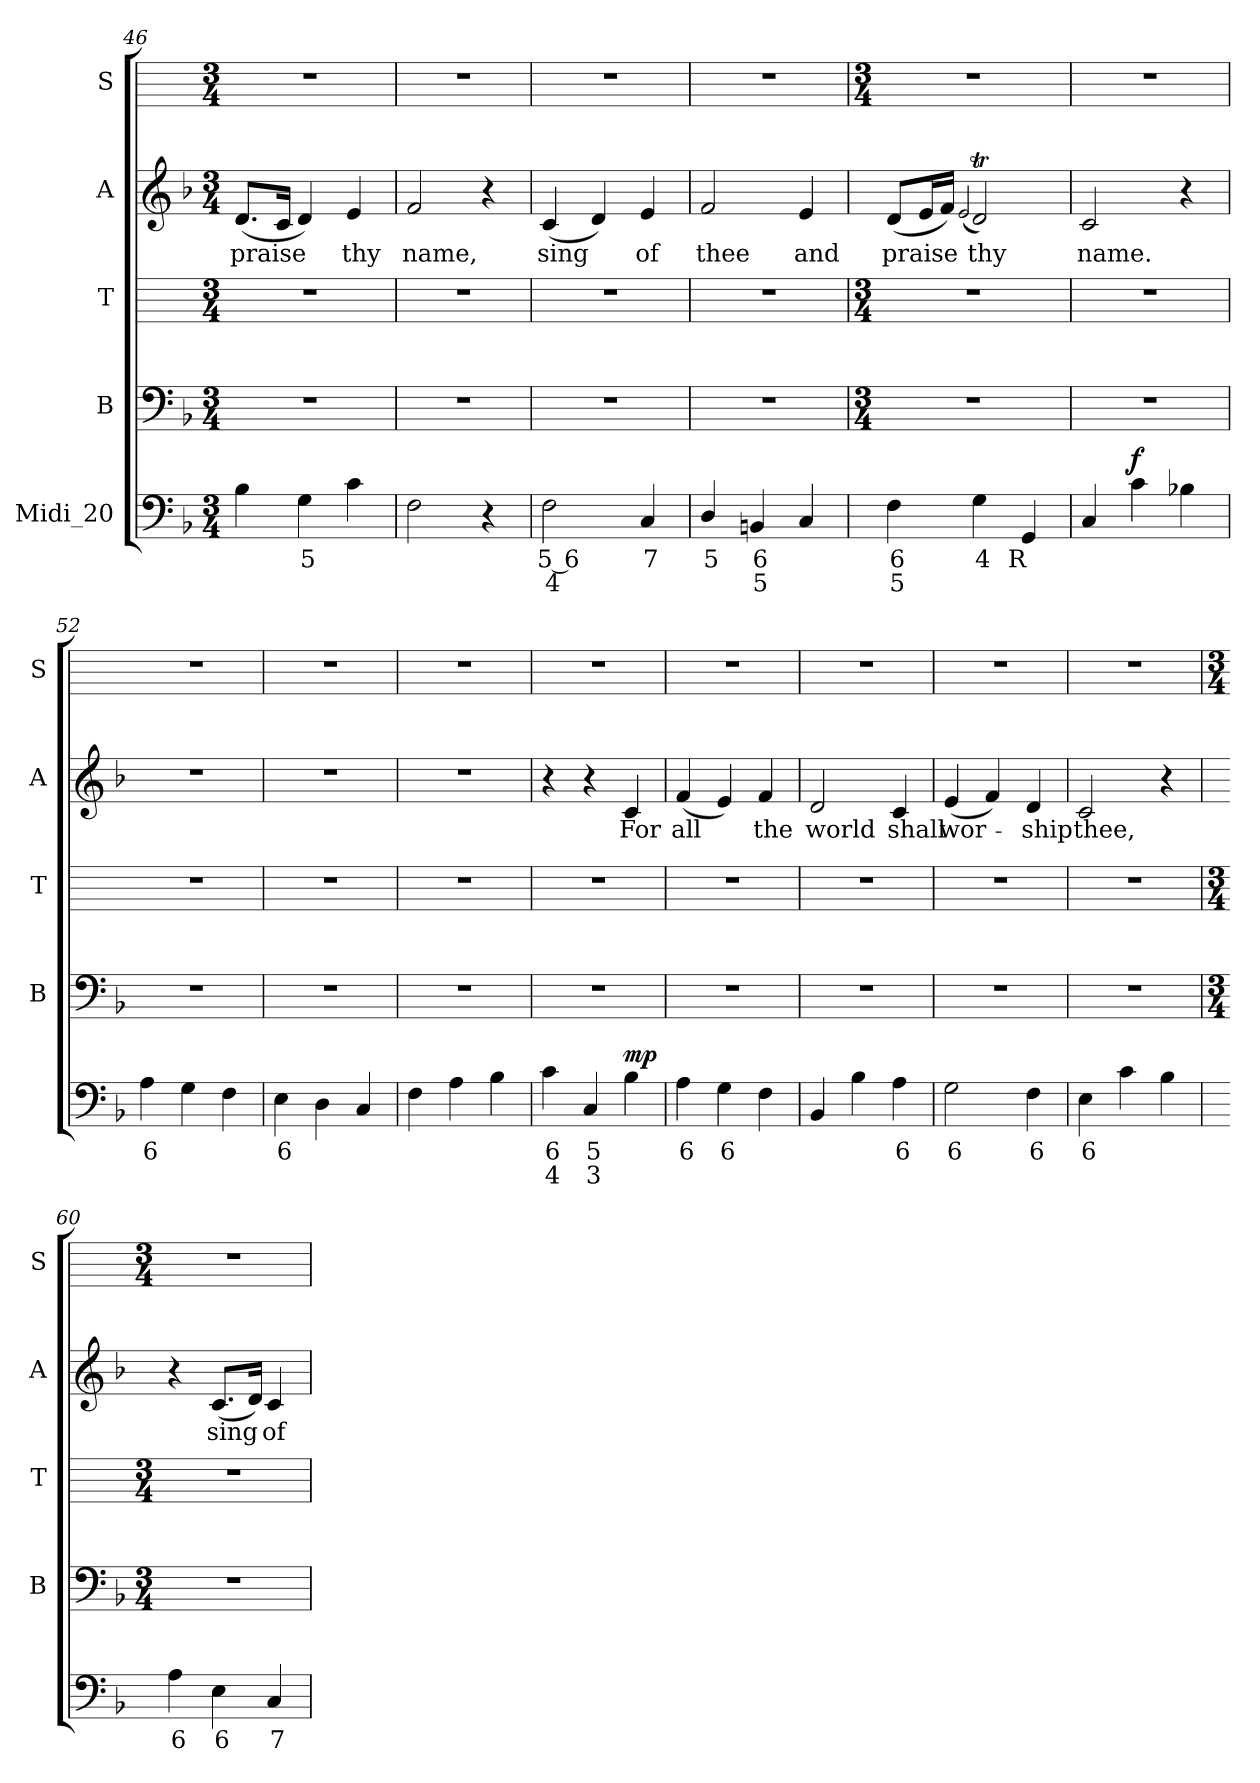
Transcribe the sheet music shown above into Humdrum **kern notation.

**kern	**text	**text	**dynam	**kern	**kern	**kern	**text	**kern
*part5	*part5	*part5	*part5	*part4	*part3	*part2	*part2	*part1
*staff5	*staff5	*staff5	*staff5	*staff4	*staff3	*staff2	*staff2	*staff1
*I"Midi_20	*	*	*	*I"B	*I"T	*I"A	*	*I"S
*	*	*	*	*I'B	*I'T	*I'A	*	*I'S
*clefF4	*	*	*	*clefF4	*	*clefG2	*	*
*k[b-]	*	*	*	*k[b-]	*	*k[b-]	*	*
*F:	*	*	*	*F:	*	*F:	*	*
*M3/4	*	*	*	*M3/4	*M3/4	*M3/4	*	*M3/4
=46	=46	=46	=46	=46	=46	=46	=46	=46
!	!	!	!	!	!	!	!LO:LY:b	!
4B-	.	.	.	2.r	2.r	(<8.dL	praise	2.r
.	.	.	.	.	.	16cJ	.	.
!	!LO:LY:b	!	!	!	!	!	!	!
4G	5	.	.	.	.	4d)	.	.
!	!	!	!	!	!	!	!LO:LY:b	!
4c	.	.	.	.	.	4e	thy	.
=47	=47	=47	=47	=47	=47	=47	=47	=47
!	!	!	!	!	!	!	!LO:LY:b	!
2F	.	.	.	2.r	2.r	2f	name,	2.r
4r	.	.	.	.	.	4r	.	.
=48	=48	=48	=48	=48	=48	=48	=48	=48
!	!LO:LY:b	!LO:LY:b	!	!	!	!	!LO:LY:b	!
2F	5 6	4	.	2.r	2.r	(<4c	sing	2.r
.	.	.	.	.	.	4d)	.	.
!	!LO:LY:b	!	!	!	!	!	!LO:LY:b	!
4C	7	.	.	.	.	4e	of	.
=49	=49	=49	=49	=49	=49	=49	=49	=49
!	!LO:LY:b	!	!	!	!	!	!LO:LY:b	!
4D/	5	.	.	2.r	2.r	2f	thee	2.r
!	!LO:LY:b	!LO:LY:b	!	!	!	!	!	!
4BBn	6	5	.	.	.	.	.	.
!	!	!	!	!	!	!	!LO:LY:b	!
4C	.	.	.	.	.	4e	and	.
!!LO:LB:g=z
=50	=50	=50	=50	=50	=50	=50	=50	=50
*	*	*	*	*M3/4	*M3/4	*	*	*M3/4
!	!LO:LY:b	!LO:LY:b	!	!	!	!	!LO:LY:b	!
4F	6	5	.	2.r	2.r	(<8dL	praise	2.r
.	.	.	.	.	.	16eL	.	.
.	.	.	.	.	.	16fJJ)	.	.
.	.	.	.	.	.	(<2qqe/	.	.
!	!LO:LY:b	!	!	!	!	!	!LO:LY:b	!
4G	4	.	.	.	.	2dT)	thy	.
!	!LO:LY:b	!	!	!	!	!	!	!
4GG	R	.	.	.	.	.	.	.
=51	=51	=51	=51	=51	=51	=51	=51	=51
!	!	!	!	!	!	!	!LO:LY:b	!
4C	.	.	.	2.r	2.r	2c	name.	2.r
!	!	!	!LO:DY:b	!	!	!	!	!
4c	.	.	f	.	.	.	.	.
4B-X	.	.	.	.	.	4r	.	.
=52	=52	=52	=52	=52	=52	=52	=52	=52
!	!LO:LY:b	!	!	!	!	!LO:N:vis=1	!	!
4A	6	.	.	2.r	2.r	2.r	.	2.r
4G	.	.	.	.	.	.	.	.
4F	.	.	.	.	.	.	.	.
=53	=53	=53	=53	=53	=53	=53	=53	=53
!	!LO:LY:b	!	!	!	!	!LO:N:vis=1	!	!
4E	6	.	.	2.r	2.r	2.r	.	2.r
4D	.	.	.	.	.	.	.	.
4C	.	.	.	.	.	.	.	.
=54	=54	=54	=54	=54	=54	=54	=54	=54
!	!	!	!	!	!	!LO:N:vis=1	!	!
4F	.	.	.	2.r	2.r	2.r	.	2.r
4A	.	.	.	.	.	.	.	.
4B-	.	.	.	.	.	.	.	.
=55	=55	=55	=55	=55	=55	=55	=55	=55
!	!LO:LY:b	!LO:LY:b	!	!	!	!	!	!
4c	6	4	.	2.r	2.r	4r	.	2.r
!	!LO:LY:b	!LO:LY:b	!	!	!	!	!	!
4C	5	3	.	.	.	4r	.	.
!	!	!	!LO:DY:b	!	!	!	!LO:LY:b	!
4B-	.	.	mp	.	.	4c	For	.
=56	=56	=56	=56	=56	=56	=56	=56	=56
!	!LO:LY:b	!	!	!	!	!	!LO:LY:b	!
4A	6	.	.	2.r	2.r	(<4f	all	2.r
!	!LO:LY:b	!	!	!	!	!	!	!
4G	6	.	.	.	.	4e)	.	.
!	!	!	!	!	!	!	!LO:LY:b	!
4F	.	.	.	.	.	4f	the	.
=57	=57	=57	=57	=57	=57	=57	=57	=57
!	!	!	!	!	!	!	!LO:LY:b	!
4BB-	.	.	.	2.r	2.r	2d	world	2.r
4B-	.	.	.	.	.	.	.	.
!	!LO:LY:b	!	!	!	!	!	!LO:LY:b	!
4A	6	.	.	.	.	4c	shall	.
=58	=58	=58	=58	=58	=58	=58	=58	=58
!	!LO:LY:b	!	!	!	!	!	!LO:LY:b	!
2G	6	.	.	2.r	2.r	(<4e	wor-	2.r
.	.	.	.	.	.	4f)	.	.
!	!LO:LY:b	!	!	!	!	!	!LO:LY:b	!
4F	6	.	.	.	.	4d	ship	.
=59	=59	=59	=59	=59	=59	=59	=59	=59
!	!LO:LY:b	!	!	!	!	!	!LO:LY:b	!
4E	6	.	.	2.r	2.r	2c	thee,	2.r
4c	.	.	.	.	.	.	.	.
4B-	.	.	.	.	.	4r	.	.
!!LO:LB:g=z
=60	=60	=60	=60	=60	=60	=60	=60	=60
*	*	*	*	*M3/4	*M3/4	*	*	*M3/4
!	!LO:LY:b	!	!	!	!	!	!	!
4A	6	.	.	2.r	2.r	4r	.	2.r
!	!LO:LY:b	!	!	!	!	!	!LO:LY:b	!
4E	6	.	.	.	.	(<8.cL	sing	.
.	.	.	.	.	.	16dJ)	.	.
!	!LO:LY:b	!	!	!	!	!	!LO:LY:b	!
4C	7	.	.	.	.	4c	of	.
=	=	=	=	=	=	=	=	=
*-	*-	*-	*-	*-	*-	*-	*-	*-
